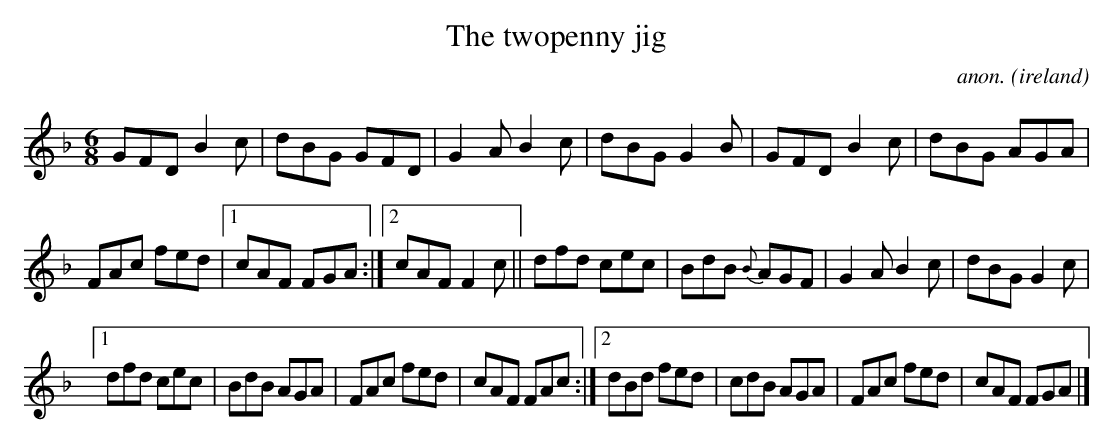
X:1
T:The twopenny jig
O:ireland
C:anon.
M:6/8
L:1/8
K:F
GFD B2c|dBG GFD|G2A B2c|dBG G2B|GFD B2c|dBG AGA|
FAc fed|[1cAF FGA:|[2cAF F2c||dfd cec|BdB {B}AGF|G2A B2c|dBG G2c|
[1dfd cec|BdB AGA|FAc fed|cAF FAc:|[2dBd fed|cdB AGA|FAc fed|cAF FGA|]
